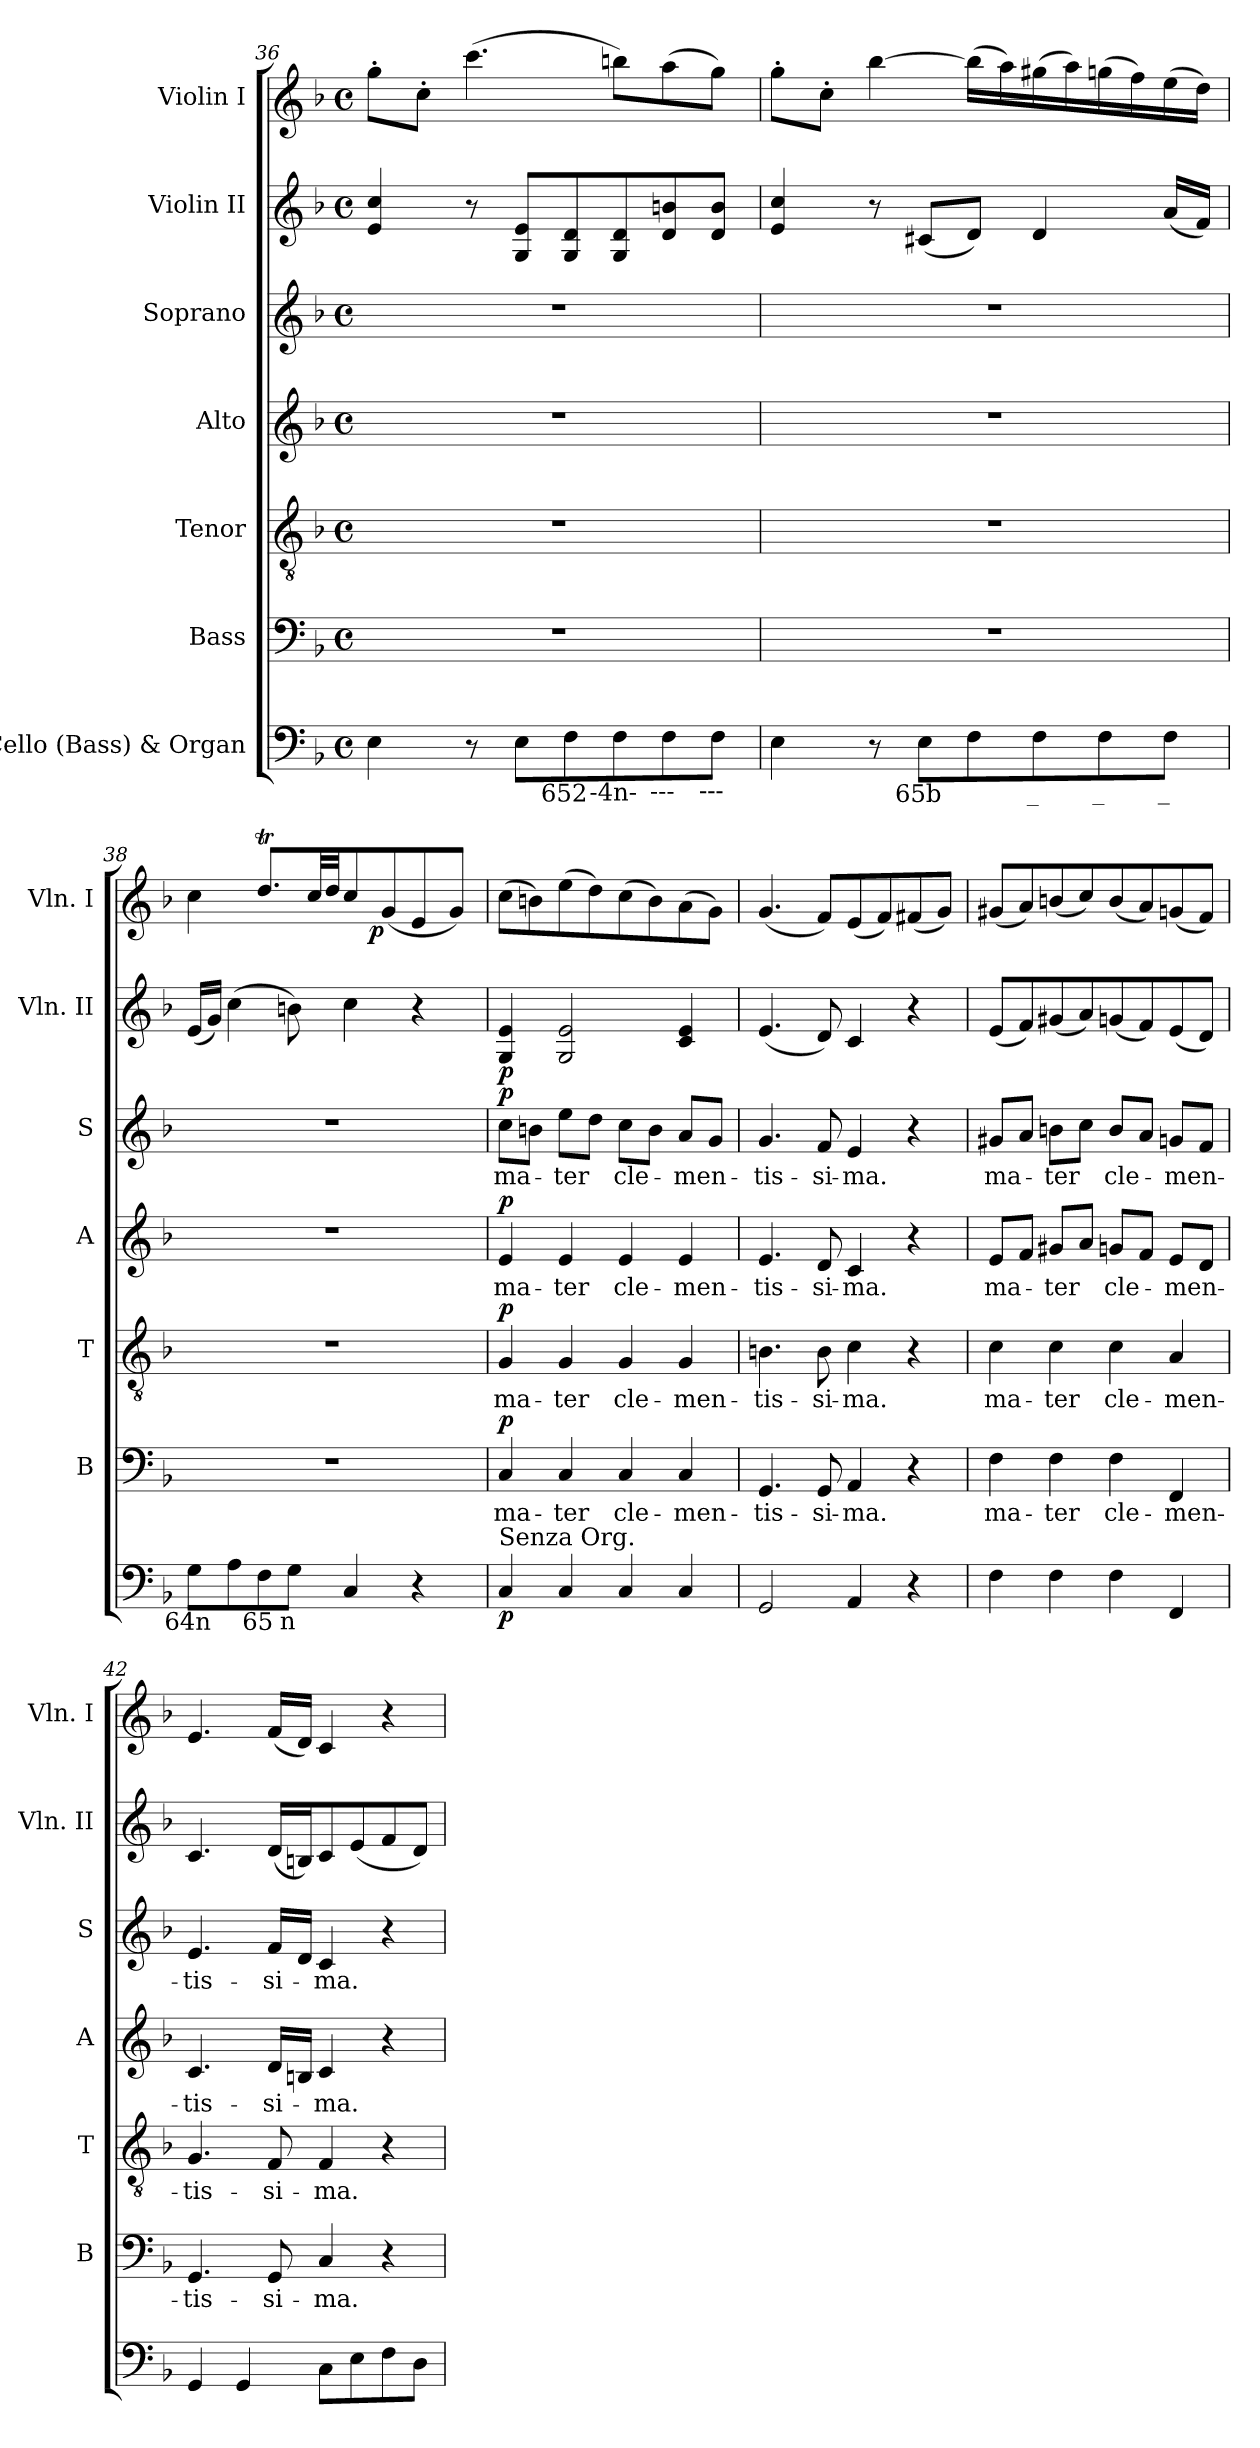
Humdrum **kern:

**kern	**dynam	**kern	**text	**dynam	**kern	**text	**dynam	**kern	**text	**dynam	**kern	**text	**dynam	**kern	**dynam	**kern	**dynam
*part7	*part7	*part6	*part6	*part6	*part5	*part5	*part5	*part4	*part4	*part4	*part3	*part3	*part3	*part2	*part2	*part1	*part1
*staff7	*staff7	*staff6	*staff6	*staff6	*staff5	*staff5	*staff5	*staff4	*staff4	*staff4	*staff3	*staff3	*staff3	*staff2	*staff2	*staff1	*staff1
*I"'Cello (Bass) & Organ	*	*I"Bass	*	*	*I"Tenor	*	*	*I"Alto	*	*	*I"Soprano	*	*	*I"Violin II	*	*I"Violin I	*
*	*	*I'B	*	*	*I'T	*	*	*I'A	*	*	*I'S	*	*	*I'Vln. II	*	*I'Vln. I	*
!!LO:LB:g=z
*clefF4	*	*clefF4	*	*	*clefGv2	*	*	*clefG2	*	*	*clefG2	*	*	*clefG2	*	*clefG2	*
*k[b-]	*	*k[b-]	*	*	*k[b-]	*	*	*k[b-]	*	*	*k[b-]	*	*	*k[b-]	*	*k[b-]	*
*F:	*	*F:	*	*	*F:	*	*	*F:	*	*	*F:	*	*	*F:	*	*F:	*
*M4/4	*	*M4/4	*	*	*M4/4	*	*	*M4/4	*	*	*M4/4	*	*	*M4/4	*	*M4/4	*
*met(c)	*	*met(c)	*	*	*met(c)	*	*	*met(c)	*	*	*met(c)	*	*	*met(c)	*	*met(c)	*
=36	=36	=36	=36	=36	=36	=36	=36	=36	=36	=36	=36	=36	=36	=36	=36	=36	=36
4E\	.	1r	.	.	1r	.	.	1r	.	.	1r	.	.	4e/ 4cc/	.	8gg'>\L	.
.	.	.	.	.	.	.	.	.	.	.	.	.	.	.	.	8cc'>\J	.
8r	.	.	.	.	.	.	.	.	.	.	.	.	.	8r	.	(>4.ccc\	.
8E\L	.	.	.	.	.	.	.	.	.	.	.	.	.	8G/ 8e/L	.	.	.
!LO:TX:b:cj:t=652	!	!	!	!	!	!	!	!	!	!	!	!	!	!	!	!	!
8F\	.	.	.	.	.	.	.	.	.	.	.	.	.	8G/ 8d/	.	.	.
!LO:TX:b:cj:t=-4n-	!	!	!	!	!	!	!	!	!	!	!	!	!	!	!	!	!
8F\	.	.	.	.	.	.	.	.	.	.	.	.	.	8G/ 8d/	.	8bbn\L)	.
!LO:TX:b:cj:t=---	!	!	!	!	!	!	!	!	!	!	!	!	!	!	!	!	!
8F\	.	.	.	.	.	.	.	.	.	.	.	.	.	8d/ 8bn/	.	(>8aa\	.
!LO:TX:b:cj:t=---	!	!	!	!	!	!	!	!	!	!	!	!	!	!	!	!	!
8F\J	.	.	.	.	.	.	.	.	.	.	.	.	.	8d/ 8b/J	.	8gg\J)	.
=37	=37	=37	=37	=37	=37	=37	=37	=37	=37	=37	=37	=37	=37	=37	=37	=37	=37
4E\	.	1r	.	.	1r	.	.	1r	.	.	1r	.	.	4e/ 4cc/	.	8gg'>\L	.
.	.	.	.	.	.	.	.	.	.	.	.	.	.	.	.	8cc'>\J	.
8r	.	.	.	.	.	.	.	.	.	.	.	.	.	8r	.	[4bb-\	.
!LO:TX:b:cj:t=65b	!	!	!	!	!	!	!	!	!	!	!	!	!	!	!	!	!
8E\L	.	.	.	.	.	.	.	.	.	.	.	.	.	(<8c#X/L	.	.	.
8F\	.	.	.	.	.	.	.	.	.	.	.	.	.	8d/J)	.	(>16bb-\LL]	.
.	.	.	.	.	.	.	.	.	.	.	.	.	.	.	.	16aa\)	.
!LO:TX:b:cj:t=_	!	!	!	!	!	!	!	!	!	!	!	!	!	!	!	!	!
8F\	.	.	.	.	.	.	.	.	.	.	.	.	.	4d/	.	(>16gg#X\	.
.	.	.	.	.	.	.	.	.	.	.	.	.	.	.	.	16aa\)	.
!LO:TX:b:cj:t=_	!	!	!	!	!	!	!	!	!	!	!	!	!	!	!	!	!
8F\	.	.	.	.	.	.	.	.	.	.	.	.	.	.	.	(>16ggn\	.
.	.	.	.	.	.	.	.	.	.	.	.	.	.	.	.	16ff\)	.
!LO:TX:b:cj:t=_	!	!	!	!	!	!	!	!	!	!	!	!	!	!	!	!	!
8F\J	.	.	.	.	.	.	.	.	.	.	.	.	.	(<16a/LL	.	(>16ee\	.
.	.	.	.	.	.	.	.	.	.	.	.	.	.	16f/JJ)	.	16dd\JJ)	.
=38	=38	=38	=38	=38	=38	=38	=38	=38	=38	=38	=38	=38	=38	=38	=38	=38	=38
*	*	*	*	*	*	*	*	*	*	*	*	*	*	*	*	*^	*
!LO:TX:b:cj:t=64n	!	!	!	!	!	!	!	!	!	!	!	!	!	!	!	!	!	!
8G\L	.	1r	.	.	1r	.	.	1r	.	.	1r	.	.	(<16e/LL	.	4cc\	2ryy	.
.	.	.	.	.	.	.	.	.	.	.	.	.	.	16g/JJ)	.	.	.	.
8A\	.	.	.	.	.	.	.	.	.	.	.	.	.	(>4cc\	.	.	.	.
!LO:TX:b:cj:t=65	!	!	!	!	!	!	!	!	!	!	!	!	!	!	!	!	!	!
8F\	.	.	.	.	.	.	.	.	.	.	.	.	.	.	.	8.ddT/L	.	.
!LO:TX:b:cj:t=n	!	!	!	!	!	!	!	!	!	!	!	!	!	!	!	!	!	!
8G\J	.	.	.	.	.	.	.	.	.	.	.	.	.	8bn\)	.	.	.	.
.	.	.	.	.	.	.	.	.	.	.	.	.	.	.	.	32cc/LL	.	.
.	.	.	.	.	.	.	.	.	.	.	.	.	.	.	.	32dd/JJ	.	.
4C/	.	.	.	.	.	.	.	.	.	.	.	.	.	4cc\	.	8cc/	16.ryy	.
!	!	!	!	!	!	!	!	!	!	!	!	!	!	!	!	!	!	!LO:DY:b
.	.	.	.	.	.	.	.	.	.	.	.	.	.	.	.	.	4ryy	p
.	.	.	.	.	.	.	.	.	.	.	.	.	.	.	.	(<8g/	.	.
4r	.	.	.	.	.	.	.	.	.	.	.	.	.	4r	.	8e/	.	.
.	.	.	.	.	.	.	.	.	.	.	.	.	.	.	.	.	8ryy	.
.	.	.	.	.	.	.	.	.	.	.	.	.	.	.	.	8g/J)	.	.
.	.	.	.	.	.	.	.	.	.	.	.	.	.	.	.	.	32ryy	.
=39	=39	=39	=39	=39	=39	=39	=39	=39	=39	=39	=39	=39	=39	=39	=39	=39	=39	=39
!LO:TX:a:t=Senza Org.	!	!	!	!	!	!	!	!	!	!	!	!	!	!	!	!	!	!
!	!LO:DY:b	!	!LO:LY:b	!LO:DY:b	!	!LO:LY:b	!LO:DY:b	!	!LO:LY:b	!LO:DY:b	!	!LO:LY:b	!LO:DY:b	!	!LO:DY:b	!	!	!
*	*	*	*	*	*	*	*	*	*	*	*	*	*	*	*	*v	*v	*
4C/	p	4C/	ma-	p	4G/	ma-	p	4e/	ma-	p	8cc\L	ma-	p	4G/ 4e/	p	(>8cc\L	.
.	.	.	.	.	.	.	.	.	.	.	8bn\J	.	.	.	.	8bn\)	.
!	!	!	!LO:LY:b	!	!	!LO:LY:b	!	!	!LO:LY:b	!	!	!LO:LY:b	!	!	!	!	!
4C/	.	4C/	-ter	.	4G/	-ter	.	4e/	-ter	.	8ee\L	-ter	.	2G/ 2e/	.	(>8ee\	.
.	.	.	.	.	.	.	.	.	.	.	8dd\J	.	.	.	.	8dd\)	.
!	!	!	!LO:LY:b	!	!	!LO:LY:b	!	!	!LO:LY:b	!	!	!LO:LY:b	!	!	!	!	!
4C/	.	4C/	cle-	.	4G/	cle-	.	4e/	cle-	.	8cc\L	cle-	.	.	.	(>8cc\	.
.	.	.	.	.	.	.	.	.	.	.	8b\J	.	.	.	.	8b\)	.
!	!	!	!LO:LY:b	!	!	!LO:LY:b	!	!	!LO:LY:b	!	!	!LO:LY:b	!	!	!	!	!
4C/	.	4C/	-men-	.	4G/	-men-	.	4e/	-men-	.	8a/L	-men-	.	4c/ 4e/	.	(>8a\	.
.	.	.	.	.	.	.	.	.	.	.	8g/J	.	.	.	.	8g\J)	.
!!LO:PB:g=z
=40	=40	=40	=40	=40	=40	=40	=40	=40	=40	=40	=40	=40	=40	=40	=40	=40	=40
!	!	!	!LO:LY:b	!	!	!LO:LY:b	!	!	!LO:LY:b	!	!	!LO:LY:b	!	!	!	!	!
2GG/	.	4.GG/	-tis-	.	4.Bn\	-tis-	.	4.e/	-tis-	.	4.g/	-tis-	.	(<4.e/	.	(<4.g/	.
!	!	!	!LO:LY:b	!	!	!LO:LY:b	!	!	!LO:LY:b	!	!	!LO:LY:b	!	!	!	!	!
.	.	8GG/	-si-	.	8B\	-si-	.	8d/	-si-	.	8f/	-si-	.	8d/)	.	8f/L)	.
!	!	!	!LO:LY:b	!	!	!LO:LY:b	!	!	!LO:LY:b	!	!	!LO:LY:b	!	!	!	!	!
4AA/	.	4AA/	-ma.	.	4c\	-ma.	.	4c/	-ma.	.	4e/	-ma.	.	4c/	.	(<8e/	.
.	.	.	.	.	.	.	.	.	.	.	.	.	.	.	.	8f/)	.
4r	.	4r	.	.	4r	.	.	4r	.	.	4r	.	.	4r	.	(<8f#X/	.
.	.	.	.	.	.	.	.	.	.	.	.	.	.	.	.	8g/J)	.
=41	=41	=41	=41	=41	=41	=41	=41	=41	=41	=41	=41	=41	=41	=41	=41	=41	=41
!	!	!	!LO:LY:b	!	!	!LO:LY:b	!	!	!LO:LY:b	!	!	!LO:LY:b	!	!	!	!	!
4F\	.	4F\	ma-	.	4c\	ma-	.	8e/L	ma-	.	8g#X/L	ma-	.	(<8e/L	.	(<8g#X/L	.
.	.	.	.	.	.	.	.	8f/J	.	.	8a/J	.	.	8f/)	.	8a/)	.
!	!	!	!LO:LY:b	!	!	!LO:LY:b	!	!	!LO:LY:b	!	!	!LO:LY:b	!	!	!	!	!
4F\	.	4F\	-ter	.	4c\	-ter	.	8g#X/L	-ter	.	8bn\L	-ter	.	(<8g#X/	.	(<8bn/	.
.	.	.	.	.	.	.	.	8a/J	.	.	8cc\J	.	.	8a/)	.	8cc/)	.
!	!	!	!LO:LY:b	!	!	!LO:LY:b	!	!	!LO:LY:b	!	!	!LO:LY:b	!	!	!	!	!
4F\	.	4F\	cle-	.	4c\	cle-	.	8gn/L	cle-	.	8b/L	cle-	.	(<8gn/	.	(<8b/	.
.	.	.	.	.	.	.	.	8f/J	.	.	8a/J	.	.	8f/)	.	8a/)	.
!	!	!	!LO:LY:b	!	!	!LO:LY:b	!	!	!LO:LY:b	!	!	!LO:LY:b	!	!	!	!	!
4FF/	.	4FF/	-men-	.	4A/	-men-	.	8e/L	-men-	.	8gn/L	-men-	.	(<8e/	.	(<8gn/	.
.	.	.	.	.	.	.	.	8d/J	.	.	8f/J	.	.	8d/J)	.	8f/J)	.
=42	=42	=42	=42	=42	=42	=42	=42	=42	=42	=42	=42	=42	=42	=42	=42	=42	=42
!	!	!	!LO:LY:b	!	!	!LO:LY:b	!	!	!LO:LY:b	!	!	!LO:LY:b	!	!	!	!	!
4GG/	.	4.GG/	-tis-	.	4.G/	-tis-	.	4.c/	-tis-	.	4.e/	-tis-	.	4.c/	.	4.e/	.
4GG/	.	.	.	.	.	.	.	.	.	.	.	.	.	.	.	.	.
!	!	!	!LO:LY:b	!	!	!LO:LY:b	!	!	!LO:LY:b	!	!	!LO:LY:b	!	!	!	!	!
.	.	8GG/	-si-	.	8F/	-si-	.	16d/LL	-si-	.	16f/LL	-si-	.	(<16d/LL	.	(<16f/LL	.
.	.	.	.	.	.	.	.	16Bn/JJ	.	.	16d/JJ	.	.	16Bn/J)	.	16d/JJ)	.
!	!	!	!LO:LY:b	!	!	!LO:LY:b	!	!	!LO:LY:b	!	!	!LO:LY:b	!	!	!	!	!
8C\L	.	4C/	-ma.	.	4F/	-ma.	.	4c/	-ma.	.	4c/	-ma.	.	8c/	.	4c/	.
8E\	.	.	.	.	.	.	.	.	.	.	.	.	.	(<8e/	.	.	.
8F\	.	4r	.	.	4r	.	.	4r	.	.	4r	.	.	8f/	.	4r	.
8D\J	.	.	.	.	.	.	.	.	.	.	.	.	.	8d/J)	.	.	.
=	=	=	=	=	=	=	=	=	=	=	=	=	=	=	=	=	=
*-	*-	*-	*-	*-	*-	*-	*-	*-	*-	*-	*-	*-	*-	*-	*-	*-	*-
